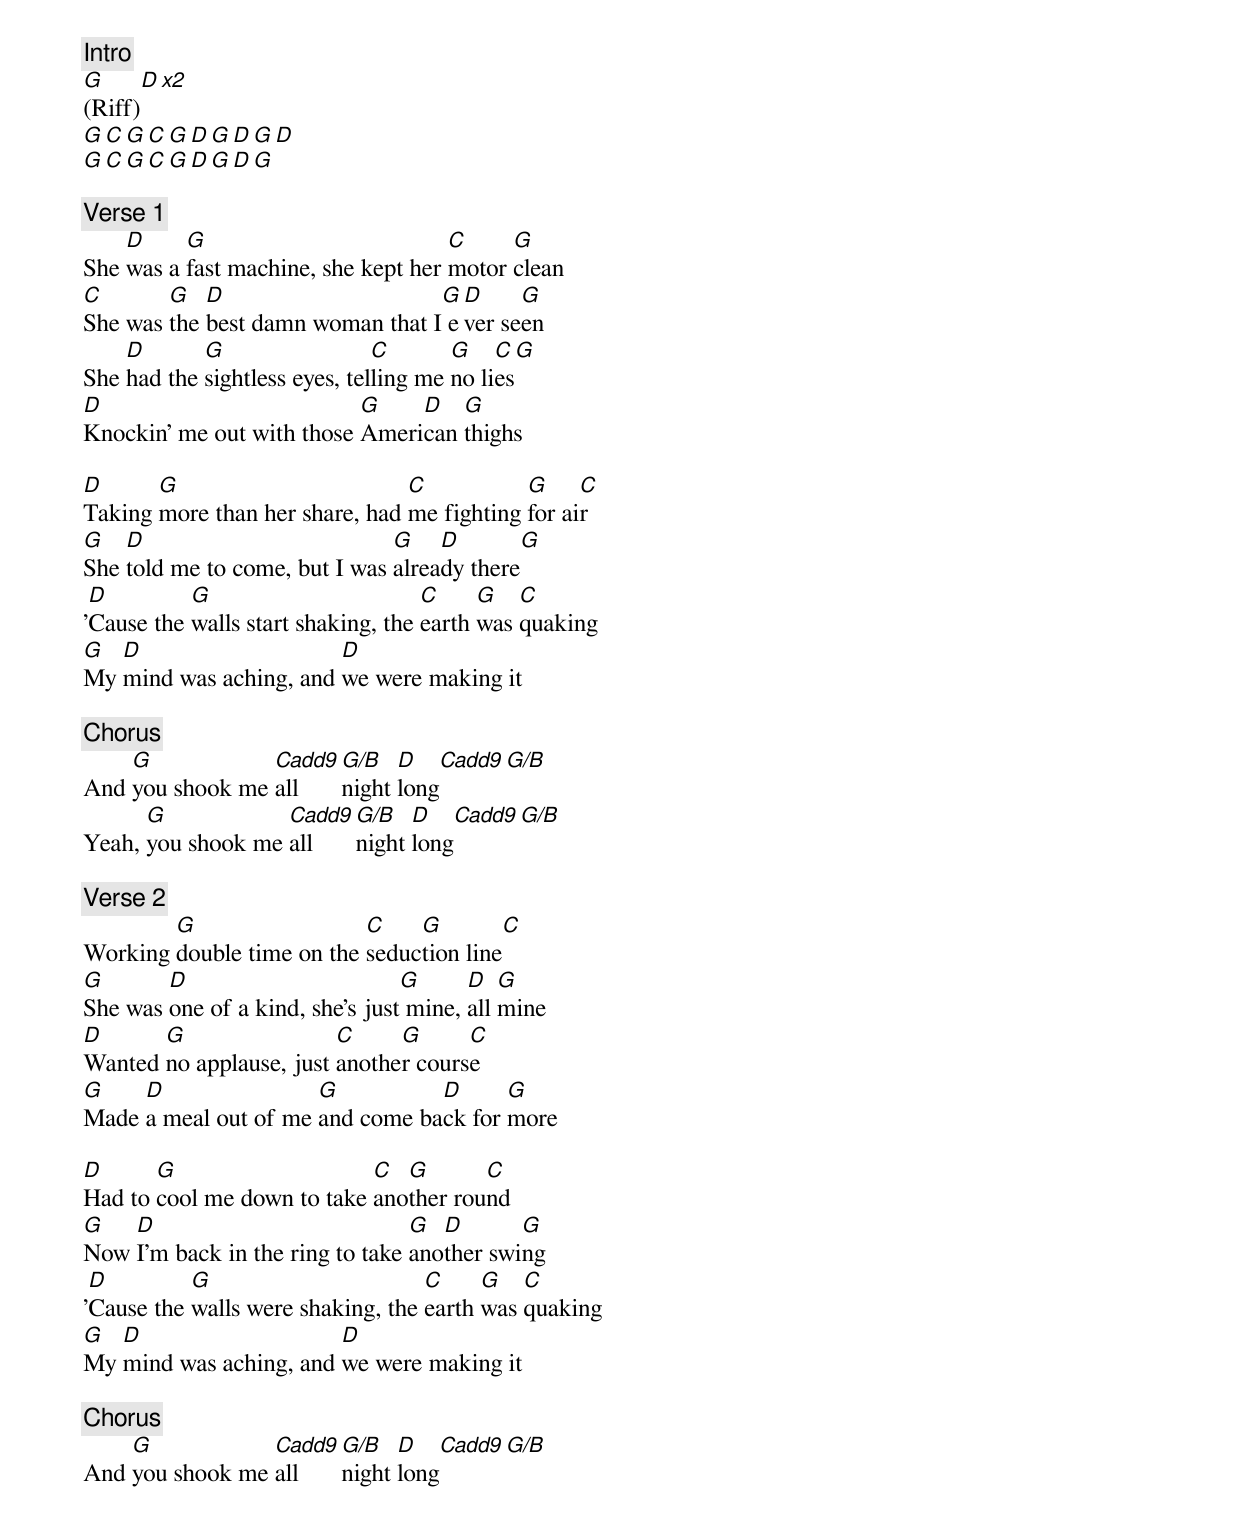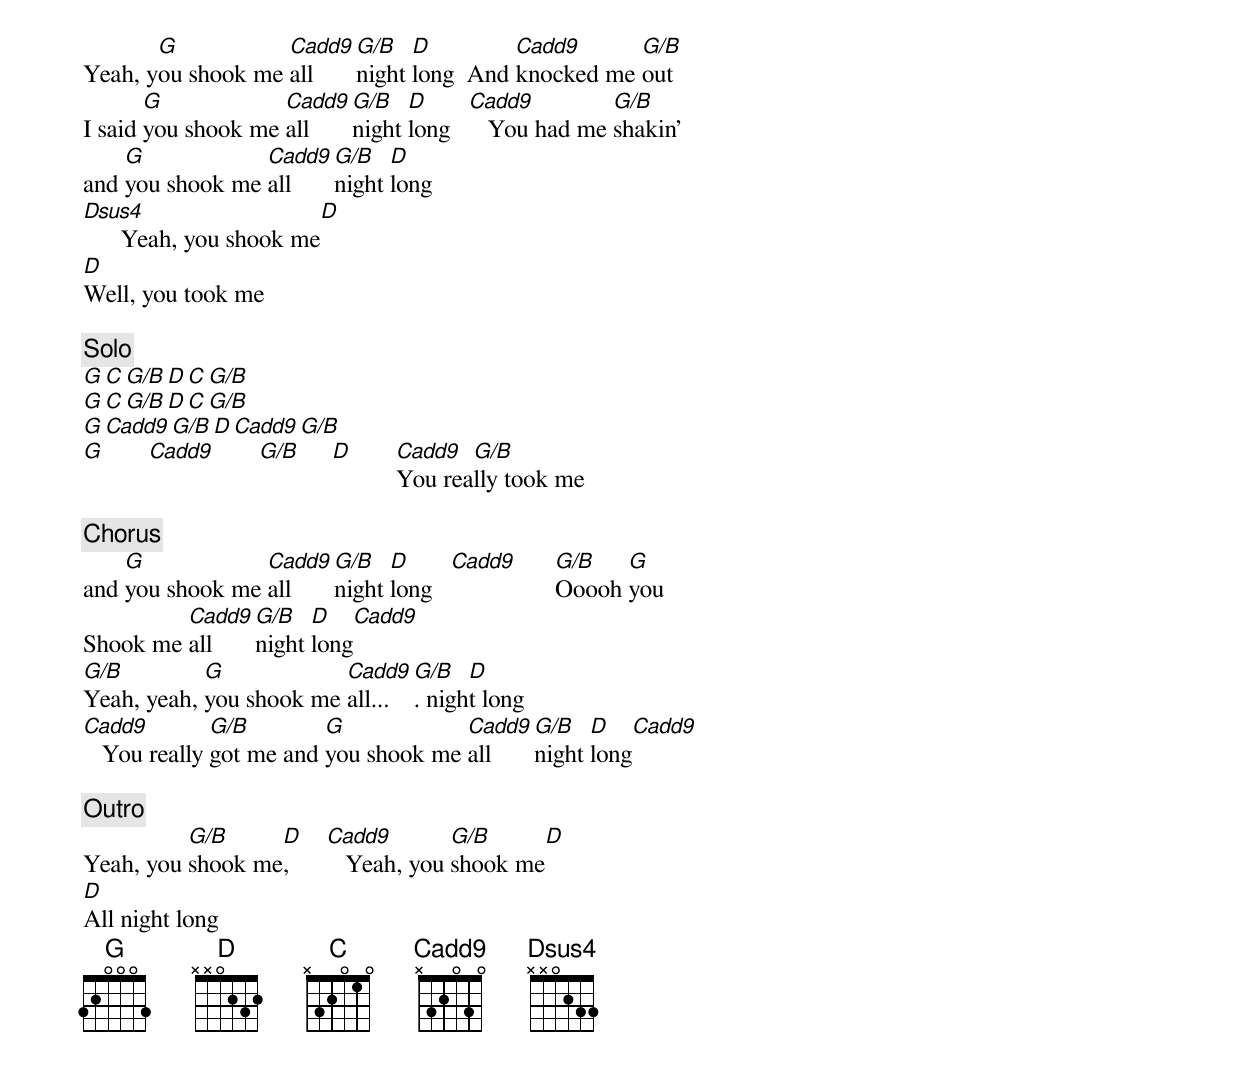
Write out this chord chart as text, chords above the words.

[Intro]
G       D       x2
(Riff)
G    C G C G D    G D G D
G    C G C G D    G D G

[Verse 1]
    D     G                          C     G
She was a fast machine, she kept her motor clean
C       G   D                     G D     G
She was the best damn woman that I ever seen
    D       G                  C       G    C  G
She had the sightless eyes, telling me no lies
D                          G    D   G
Knockin' me out with those American thighs

D      G                        C           G     C
Taking more than her share, had me fighting for air
G   D                          G    D       G
She told me to come, but I was already there
 D         G                        C     G   C
'Cause the walls start shaking, the earth was quaking
G  D                    D
My mind was aching, and we were making it

[Chorus]
    G            Cadd9 G/B   D      Cadd9  G/B
And you shook me all   night long
      G            Cadd9 G/B   D      Cadd9  G/B
Yeah, you shook me all   night long

[Verse 2]
        G                  C    G        C
Working double time on the seduction line
G       D                        G      D   G
She was one of a kind, she's just mine, all mine
D      G                 C     G      C
Wanted no applause, just another course
G    D                G          D      G
Made a meal out of me and come back for more

D      G                    C  G       C
Had to cool me down to take another round
G   D                            G  D       G
Now I'm back in the ring to take another swing
 D         G                       C     G   C
'Cause the walls were shaking, the earth was quaking
G  D                    D
My mind was aching, and we were making it

[Chorus]
    G            Cadd9 G/B   D      Cadd9  G/B
And you shook me all   night long
       G           Cadd9 G/B   D         Cadd9      G/B
Yeah, you shook me all   night long  And knocked me out
       G            Cadd9 G/B   D      Cadd9         G/B
I said you shook me all   night long      You had me shakin'
    G            Cadd9 G/B   D
and you shook me all   night long
Dsus4                    D
      Yeah, you shook me
D
Well, you took me

[Solo]
G      C  G/B  D      C  G/B
G      C  G/B  D      C  G/B
G      Cadd9  G/B  D      Cadd9  G/B
G      Cadd9  G/B  D      Cadd9  G/B
                          You really took me

[Chorus]
    G            Cadd9 G/B   D      Cadd9 G/B   G
and you shook me all   night long         Ooooh you
         Cadd9 G/B   D      Cadd9
Shook me all   night long
G/B         G            Cadd9 G/B   D
Yeah, yeah, you shook me all.... night long
Cadd9         G/B        G            Cadd9 G/B   D      Cadd9
   You really got me and you shook me all   night long

[Outro]
          G/B     D      Cadd9        G/B     D
Yeah, you shook me,         Yeah, you shook me
D
All night long
